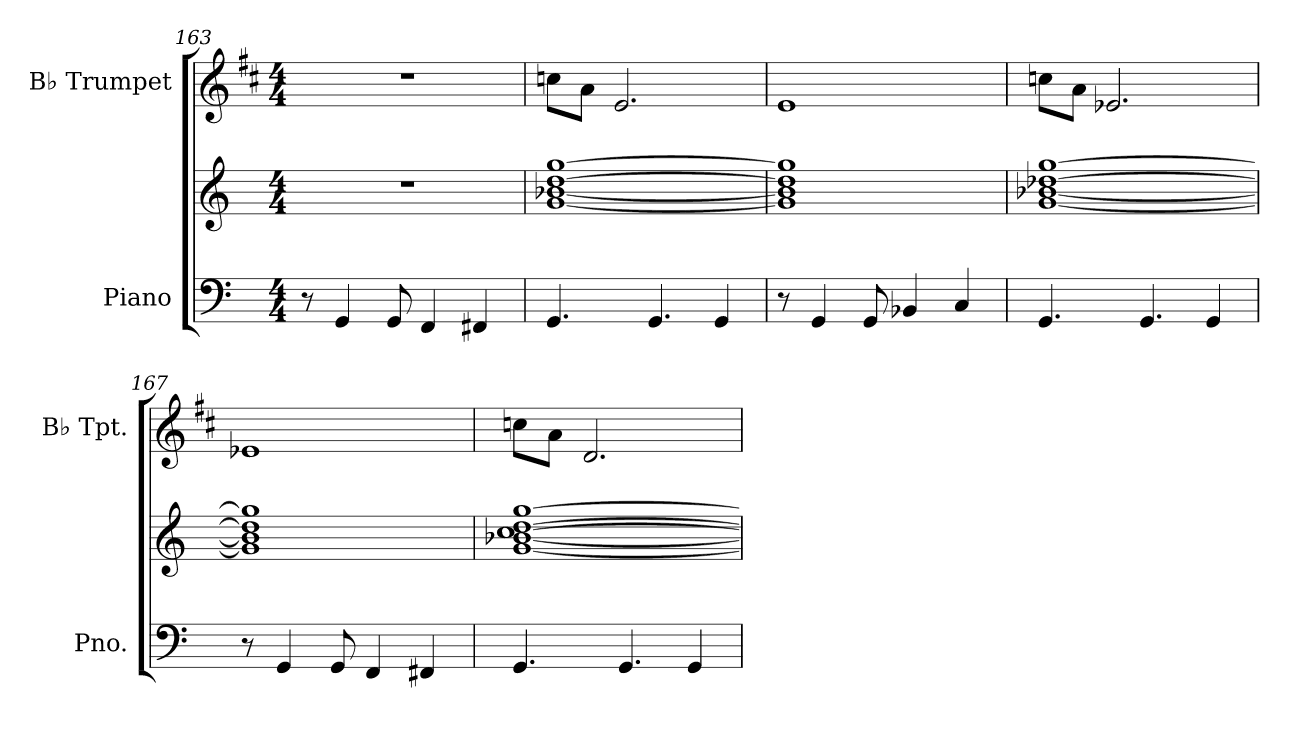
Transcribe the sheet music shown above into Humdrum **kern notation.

**kern	**kern	**kern
*part2	*part2	*part1
*staff3	*staff2	*staff1
*I"Piano	*	*I"B♭ Trumpet
*I'Pno.	*	*I'B♭ Tpt.
*clefF4	*clefG2	*clefG2
*	*	*ITrd1c2
*k[]	*k[]	*k[]
*M4/4	*M4/4	*M4/4
=163	=163	=163
8r	1r	1r
4GG/	.	.
8GG/	.	.
4FF/	.	.
4FF#X/	.	.
=164	=164	=164
4.GG/	[1g [1b-X [1dd [1gg	8b-X\L
.	.	8g\J
.	.	2.d/
4.GG/	.	.
4GG/	.	.
=165	=165	=165
8r	1g] 1b-] 1dd] 1gg]	1d
4GG/	.	.
8GG/	.	.
4BB-X/	.	.
4C/	.	.
=166	=166	=166
4.GG/	[1g [1b-X [1dd-X [1gg	8b-X\L
.	.	8g\J
.	.	2.d-X/
4.GG/	.	.
4GG/	.	.
!!LO:LB:g=z
=167	=167	=167
8r	1g] 1b-] 1dd-] 1gg]	1d-X
4GG/	.	.
8GG/	.	.
4FF/	.	.
4FF#X/	.	.
=168	=168	=168
4.GG/	[1g [1b-X [1cc [1dd [1gg	8b-X\L
.	.	8g\J
.	.	2.c/
4.GG/	.	.
4GG/	.	.
=	=	=
*-	*-	*-
